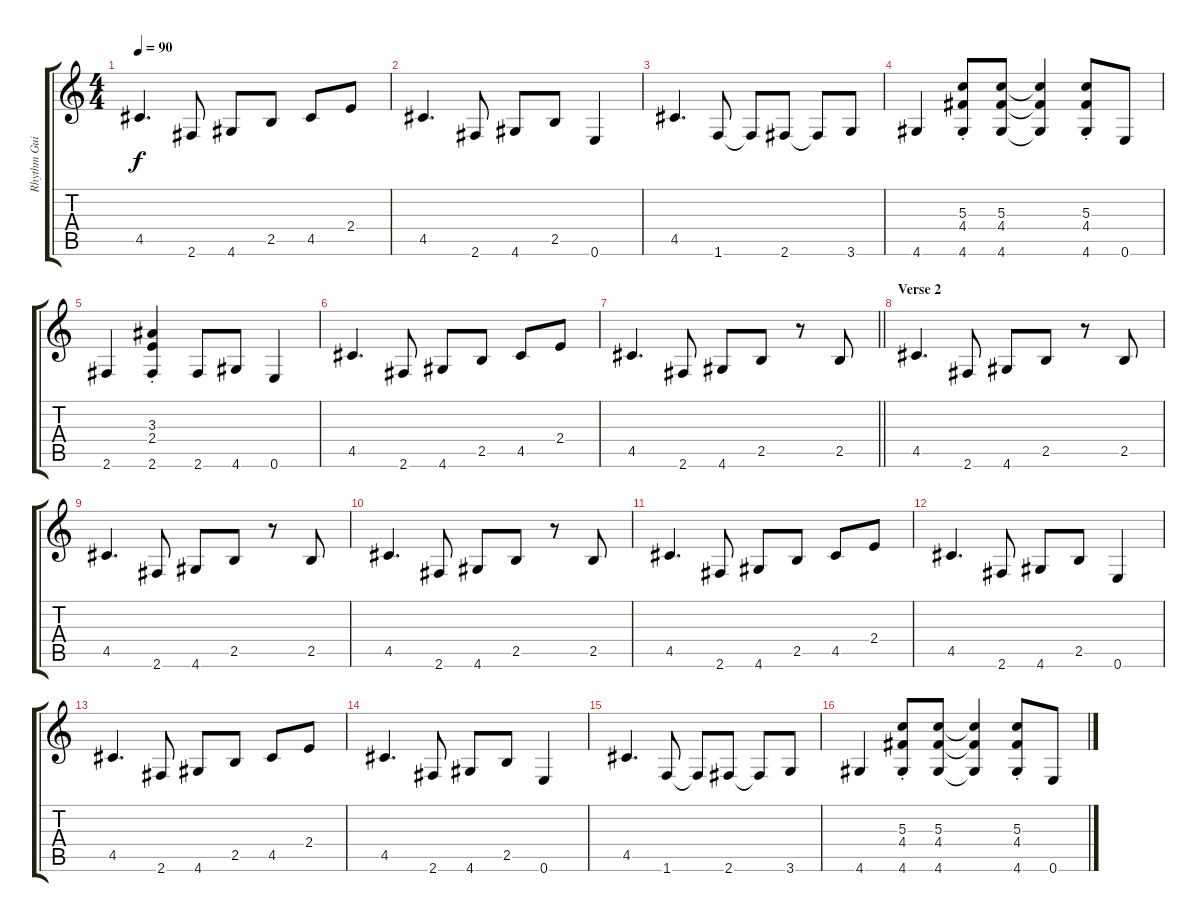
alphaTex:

\track ("Rhythm Guitar" "Rhythm Gui") {instrument electricguitarjazz}
\staff {score tabs}
\tuning (E4 B3 G3 D3 A2 E2) {hide}
\ts (4 4)
\tempo 90
\clef g2
\ks c
4.5.4{d dy f} 2.6.8 4.6.8 2.5.8 4.5.8 2.4.8 |
4.5.4{d} 2.6.8 4.6.8 2.5.8 0.6.4 |
4.5.4{d} 1.6.8 1.6{t}.8 2.6.8 2.6{t}.8 3.6.8 |
4.6.4 (5.3{st} 4.4{st} 4.6{st}).8 (5.3 4.4 4.6).8 (5.3{t} 4.4{t} 4.6{t}).4 (5.3{st} 4.4{st} 4.6{st}).8 0.6.8 |
2.6.4 (3.3{st} 2.4{st} 2.6{st}).4 2.6.8 4.6.8 0.6.4 |
4.5.4{d} 2.6.8 4.6.8 2.5.8 4.5.8 2.4.8 |
\barLineRight lightlight
4.5.4{d} 2.6.8 4.6.8 2.5.8 r.8 2.5.8 |
\section ("" "Verse 2")
4.5.4{d} 2.6.8 4.6.8 2.5.8 r.8 2.5.8 |
4.5.4{d} 2.6.8 4.6.8 2.5.8 r.8 2.5.8 |
4.5.4{d} 2.6.8 4.6.8 2.5.8 r.8 2.5.8 |
4.5.4{d} 2.6.8 4.6.8 2.5.8 4.5.8 2.4.8 |
4.5.4{d} 2.6.8 4.6.8 2.5.8 0.6.4 |
4.5.4{d} 2.6.8 4.6.8 2.5.8 4.5.8 2.4.8 |
4.5.4{d} 2.6.8 4.6.8 2.5.8 0.6.4 |
4.5.4{d} 1.6.8 1.6{t}.8 2.6.8 2.6{t}.8 3.6.8 |
4.6.4 (5.3{st} 4.4{st} 4.6{st}).8 (5.3 4.4 4.6).8 (5.3{t} 4.4{t} 4.6{t}).4 (5.3{st} 4.4{st} 4.6{st}).8 0.6.8
